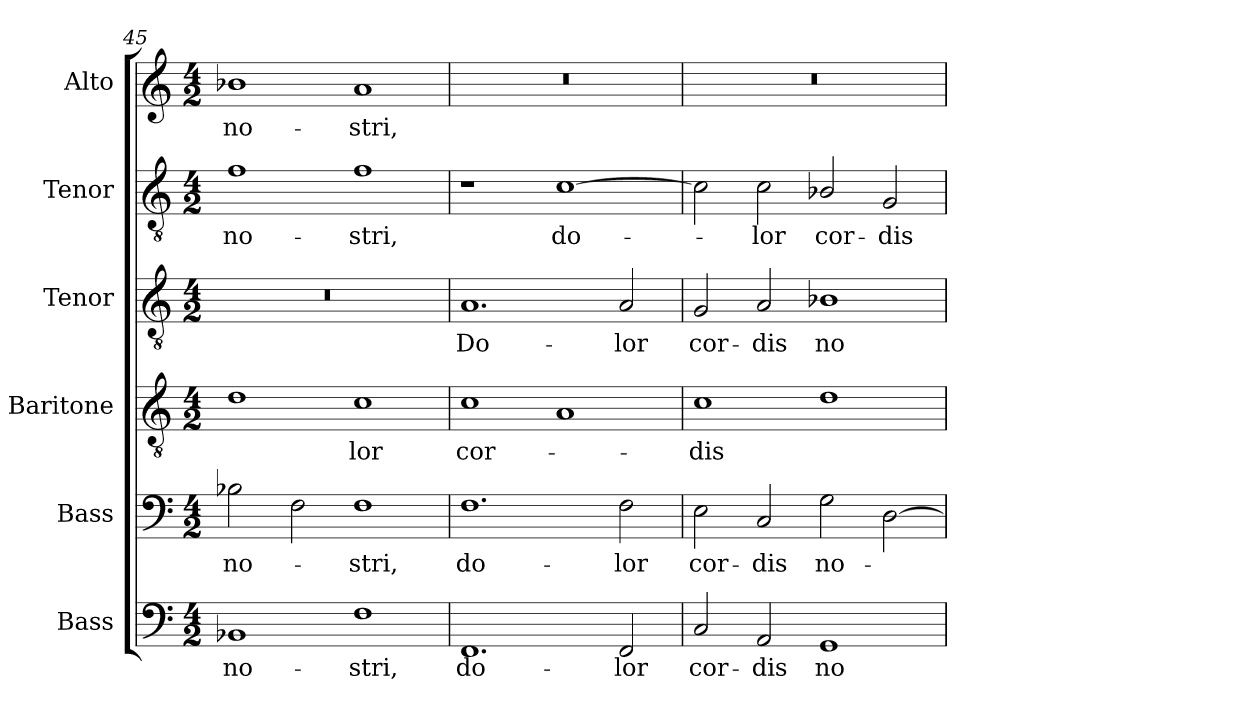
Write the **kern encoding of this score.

**kern	**text	**kern	**text	**kern	**text	**kern	**text	**kern	**text	**kern	**text
*part6	*part6	*part5	*part5	*part4	*part4	*part3	*part3	*part2	*part2	*part1	*part1
*staff6	*staff6	*staff5	*staff5	*staff4	*staff4	*staff3	*staff3	*staff2	*staff2	*staff1	*staff1
*I"Bass	*	*I"Bass	*	*I"Baritone	*	*I"Tenor	*	*I"Tenor	*	*I"Alto	*
*I'B.	*	*I'B.	*	*I'Bar.	*	*I'T.	*	*I'T.	*	*I'A.	*
*clefF4	*	*clefF4	*	*clefGv2	*	*clefGv2	*	*clefGv2	*	*clefG2	*
*	*	*	*	*ITrd7c12	*	*ITrd7c12	*	*ITrd7c12	*	*	*
*k[]	*	*k[]	*	*k[]	*	*k[]	*	*k[]	*	*k[]	*
*C:	*	*C:	*	*C:	*	*C:	*	*C:	*	*C:	*
*M4/2	*	*M4/2	*	*M4/2	*	*M4/2	*	*M4/2	*	*M4/2	*
=45	=45	=45	=45	=45	=45	=45	=45	=45	=45	=45	=45
!	!LO:LY:b:color=#000000	!	!	!	!	!	!	!	!	!	!
!	!	!	!LO:LY:b:color=#000000	!	!	!LO:N:vis=1	!	!	!	!	!
!	!	!	!	!	!	!	!	!	!LO:LY:b:color=#000000	!	!
!	!	!	!	!	!	!	!	!	!	!	!LO:LY:b:color=#000000
1BB-Xi	no-	2B-Xi\	no-	1Di	.	0r	.	1Fi	no-	1b-Xi	no-
.	.	2Fi\	.	.	.	.	.	.	.	.	.
!	!LO:LY:b:color=#000000	!	!	!	!	!	!	!	!	!	!
!	!	!	!LO:LY:b:color=#000000	!	!	!	!	!	!	!	!
!	!	!	!	!	!LO:LY:b:color=#000000	!	!	!	!	!	!
!	!	!	!	!	!	!	!	!	!LO:LY:b:color=#000000	!	!
!	!	!	!	!	!	!	!	!	!	!	!LO:LY:b:color=#000000
1Fi	-stri,	1Fi	-stri,	1Ci	-lor	.	.	1Fi	-stri,	1ai	-stri,
=46	=46	=46	=46	=46	=46	=46	=46	=46	=46	=46	=46
!	!LO:LY:b:color=#000000	!	!	!	!	!	!	!	!	!	!
!	!	!	!LO:LY:b:color=#000000	!	!	!	!	!	!	!	!
!	!	!	!	!	!LO:LY:b:color=#000000	!	!	!	!	!	!
!	!	!	!	!	!	!	!LO:LY:b:color=#000000	!	!	!LO:N:vis=1	!
1.FFi	do-	1.Fi	do-	1Ci	cor-	1.AAi	Do-	1r	.	0r	.
!	!	!	!	!	!	!	!	!	!LO:LY:b:color=#000000	!	!
.	.	.	.	1AAi	.	.	.	[1Ci	do-	.	.
!	!LO:LY:b:color=#000000	!	!	!	!	!	!	!	!	!	!
!	!	!	!LO:LY:b:color=#000000	!	!	!	!	!	!	!	!
!	!	!	!	!	!	!	!LO:LY:b:color=#000000	!	!	!	!
2FFi/	-lor	2Fi\	-lor	.	.	2AAi/	-lor	.	.	.	.
!!LO:PB:g=z
=47	=47	=47	=47	=47	=47	=47	=47	=47	=47	=47	=47
!	!LO:LY:b:color=#000000	!	!	!	!	!	!	!	!	!	!
!	!	!	!LO:LY:b:color=#000000	!	!	!	!	!	!	!	!
!	!	!	!	!	!LO:LY:b:color=#000000	!	!	!	!	!	!
!	!	!	!	!	!	!	!LO:LY:b:color=#000000	!	!	!LO:N:vis=1	!
2Ci/	cor-	2Ei\	cor-	1Ci	-dis	2GGi/	cor-	2Ci\]	.	0r	.
!	!LO:LY:b:color=#000000	!	!	!	!	!	!	!	!	!	!
!	!	!	!LO:LY:b:color=#000000	!	!	!	!	!	!	!	!
!	!	!	!	!	!	!	!LO:LY:b:color=#000000	!	!	!	!
!	!	!	!	!	!	!	!	!	!LO:LY:b:color=#000000	!	!
2AAi/	-dis	2Ci/	-dis	.	.	2AAi/	-dis	2Ci\	-lor	.	.
!	!LO:LY:b:color=#000000	!	!	!	!	!	!	!	!	!	!
!	!	!	!LO:LY:b:color=#000000	!	!	!	!	!	!	!	!
!	!	!	!	!	!	!	!LO:LY:b:color=#000000	!	!	!	!
!	!	!	!	!	!	!	!	!	!LO:LY:b:color=#000000	!	!
1GGi	no-	2Gi\	no-	1Di	.	1BB-Xi	no-	2BB-Xi/	cor-	.	.
!	!	!	!	!	!	!	!	!	!LO:LY:b:color=#000000	!	!
.	.	[2Di\	.	.	.	.	.	2GGi/	-dis	.	.
=	=	=	=	=	=	=	=	=	=	=	=
*-	*-	*-	*-	*-	*-	*-	*-	*-	*-	*-	*-
